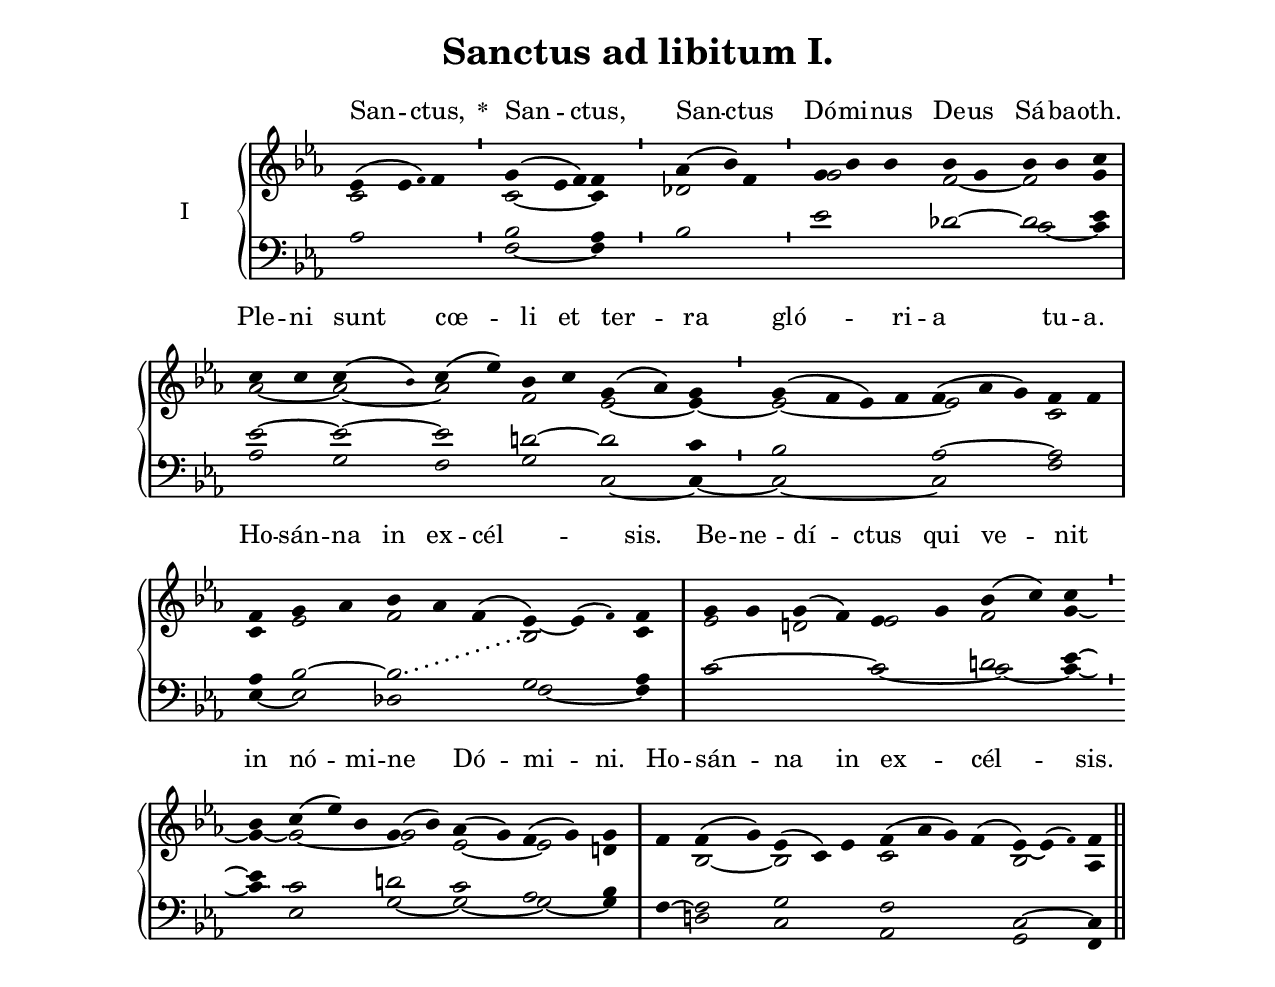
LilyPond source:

\version "2.18"
\include "gregorian.ly"
\include "noh2.ily"

%Page reference: page v.147
%(volume.page)

global = {
 \key f \dorian
 \cadenzaOn 
 \override Glissando #'thickness = #2.0
}

\header {
  title = \markup \center-column {"Sanctus ad libitum I." \vspace #1 }
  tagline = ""
  composer = ""
}

\paper {
 #(include-special-characters)
  oddHeaderMarkup = \markup \fill-line {
    \line {}
    \center-column {
      \on-the-fly #first-page     " "
      \on-the-fly #not-first-page "I"
    }
    \line { \on-the-fly #print-page-number-check-first \fromproperty #'page:page-number-string }
  }
  evenHeaderMarkup = \markup \fill-line {
    \line { \on-the-fly #print-page-number-check-first \fromproperty #'page:page-number-string }
    \center-column { "I" }
    \line {}
  }
}

chantText = \lyricmode {
San -- ctus, 
\set stanza = " * " San -- ctus, San -- ctus Dó -- mi -- nus De -- us Sá -- ba -- oth. 
Ple -- ni sunt cœ -- li et ter -- ra gló -- ri -- a tu -- a. 
Ho -- sán -- na in ex -- cél -- sis. 
Be -- ne -- dí -- ctus qui ve -- nit in nó -- mi -- ne Dó -- mi -- ni. 
Ho -- sán -- na in ex -- cél -- sis. }

chantMusic = {
\tieDown   ees'4 ( ees'4 \once \tweak #'font-size #-4 f' ) f'4 \divisioMinima
 g'4 ( ees'4 f'4) f'4 \divisioMinima
 aes'4 ( bes'4) f'4 \divisioMinima
 g'4 bes'4 bes'4 bes'4 g'4 bes'4 bes'4 c''4 \divisioMaxima
 \forceBreak
 c''4 c''4 c''4 ( \once \tweak #'font-size #-4 bes' ) c''4 ( ees''4) bes'4 c''4 g'4 ( aes'4) g'4 \divisioMinima
 g'4 ( f'4 ees'4) f'4 f'4 ( aes'4 g'4) f'4 f'4 \divisioMaxima
 \forceBreak
 f'4 g'4 aes'4 bes'4 aes'4 f'4 ( ees'4) ~ ees'4 ( \once \tweak #'font-size #-4 f' ) f'4 \divisioMaxima
 g'4 g'4 g'4 ( f'4) ees'4 g'4 bes'4 ( c''4) c''4 \divisioMinima
 \forceBreak
 bes'4 c''4 ( ees''4) bes'4 g'4 ( bes'4) aes'4 ( g'4) f'4 ( g'4) g'4 \divisioMaxima
 f'4 f'4 ( g'4) ees'4 ( c'4) ees'4 f'4 ( aes'4 g'4) f'4 ( ees'4) ~ ees'4 ( \once \tweak #'font-size #-4 f' ) f'4 \finalis

}

altoMusic = {
c'2*4/2 \divisioMinima
c'2*3/2 ~ c'4 \divisioMinima
des'2*3/2 \divisioMinima
g'2*3/2 f'2 ~ f'2 g'4 \divisioMaxima
aes'2 ~ aes'2 ~ aes'2 f'2 ees'2 ~ ees'4 ~ \divisioMinima
ees'2*4/2 ~ ees'2*3/2 c'2 \divisioMaxima
c'4 ees'2 f'2*3/2 bes2*3/2 c'4 \divisioMaxima
ees'2 d'!2 ees'2 f'2 g'4 ~ \divisioMinima
g'4 ~ g'2*3/2 ~ g'2 ees'2 ~ ees'2 d'!4 \divisioMaxima
r4 bes2 ~ bes2*3/2 c'2*4/2 bes2*3/2 aes4 \finalis
}

tenorMusic = {
aes2*4/2 \divisioMinima
bes2*3/2 aes4 \divisioMinima
bes2*3/2 \divisioMinima
ees'2*3/2 des'2 ~ des'2 ees'4 \divisioMaxima
ees'2 ~ ees'2 ~ ees'2 d'!2 ~ d'2 c'4 \divisioMinima
bes2*4/2 aes2*3/2 ~ aes2 \divisioMaxima
aes4 bes2 ~ bes2*3/2 g2*3/2 aes4 \divisioMaxima
c'2*4/2 ~ c'2 d'!2 ees'4 ~ \divisioMinima
ees'4 c'2*3/2 d'!2 c'2 aes2 bes4 \divisioMaxima
f4 ~ f2 g2*3/2 f2*4/2 c2*3/2 ~ c4 \finalis
}

bassMusic = {
r2*4/2 \divisioMinima
f2*3/2 ~ f4 \divisioMinima
r2*8/2 c'2 ~ c'4 \divisioMaxima
aes2 g2 f2 g2 c2 ~ c4 ~ \divisioMinima
c2*4/2 ~ c2*3/2 f2 \divisioMaxima
ees4 ~ ees2 des2*3/2 f2*3/2 ~ f4 \divisioMaxima
c'2*4/2 c'2 ~ c'2 ~ c'4 ~ \divisioMinima
c'4 ees2*3/2 g2 ~ g2 ~ g2 ~ g4 \divisioMaxima
r4 d!2 c2*3/2 aes,2*4/2 g,2*3/2 f,4 \finalis
}

voiceLines = {
\voiceLineStyle


s2*42/2
\allowVoiceLineBreak
\voiceLine "down" "up" bes2*3/2 bes2*1/2


s2*12/2
\allowVoiceLineBreak
\voiceLine "down" "down" c'2*1/2 c'2*1/2


}

\score{
  <<
    \new GrandStaff <<
      \set GrandStaff.autoBeaming = ##f
      \set GrandStaff.instrumentName = \markup \center-column {
        "I"
      }
      \new Staff = up <<
        \new Voice = "chant" {
          \voiceOne \global \chantMusic
        }
        \new Voice {
          \voiceTwo \global \altoMusic
        }
      >>

      \new Staff = down <<
        \clef bass
        \new Voice {
          \voiceOne \global \tenorMusic
        }
        \new Voice {
          \voiceTwo \global \bassMusic
        }
	\new Voice {
        \voiceThree \global \voiceLines
        }
      >>
    >>
    \new Lyrics \lyricsto chant {
      \chantText
    }
  >>
  \layout{
  }
  \midi{
    \tempo 4 = 125
  }
}
